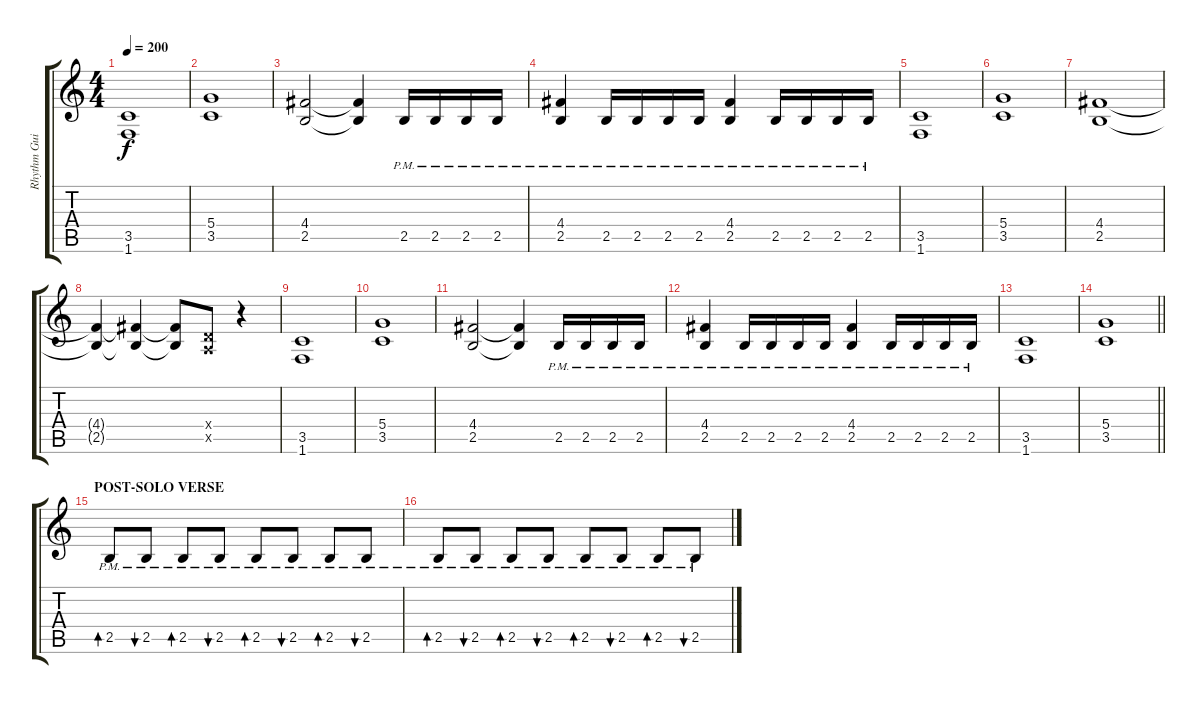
\track ("Rhythm Guitar 2 - Andy Carroll" "Rhythm Gui") {instrument distortionguitar}
\staff {score tabs}
\tuning (E4 B3 G3 D3 A2 E2) {hide}
\ts (4 4)
\tempo 200
\clef g2
\ks c
(3.5 1.6).1{dy f} |
(5.4 3.5).1 |
(4.4 2.5).2 (4.4{t} 2.5{t}).4 2.5{pm}.16 2.5{pm}.16 2.5{pm}.16 2.5{pm}.16 |
(4.4{pm} 2.5{pm}).4 2.5{pm}.16 2.5{pm}.16 2.5{pm}.16 2.5{pm}.16 (4.4{pm} 2.5{pm}).4 2.5{pm}.16 2.5{pm}.16 2.5{pm}.16 2.5{pm}.16 |
(3.5 1.6).1 |
(5.4 3.5).1 |
(4.4 2.5).1 |
(4.4{t} 2.5{t}).4 (4.4{t} 2.5{t}).4 (4.4{t} 2.5{t}).8 (0.4{x} 0.5{x}).8 r.4 |
(3.5 1.6).1 |
(5.4 3.5).1 |
(4.4 2.5).2 (4.4{t} 2.5{t}).4 2.5{pm}.16 2.5{pm}.16 2.5{pm}.16 2.5{pm}.16 |
(4.4{pm} 2.5{pm}).4 2.5{pm}.16 2.5{pm}.16 2.5{pm}.16 2.5{pm}.16 (4.4{pm} 2.5{pm}).4 2.5{pm}.16 2.5{pm}.16 2.5{pm}.16 2.5{pm}.16 |
(3.5 1.6).1 |
\barLineRight lightlight
(5.4 3.5).1 |
\section ("" "POST-SOLO VERSE")
2.5{pm}.8{bd 60} 2.5{pm}.8{bu 60} 2.5{pm}.8{bd 60} 2.5{pm}.8{bu 60} 2.5{pm}.8{bd 60} 2.5{pm}.8{bu 60} 2.5{pm}.8{bd 60} 2.5{pm}.8{bu 60} |
2.5{pm}.8{bd 60} 2.5{pm}.8{bu 60} 2.5{pm}.8{bd 60} 2.5{pm}.8{bu 60} 2.5{pm}.8{bd 60} 2.5{pm}.8{bu 60} 2.5{pm}.8{bd 60} 2.5{pm}.8{bu 60}
